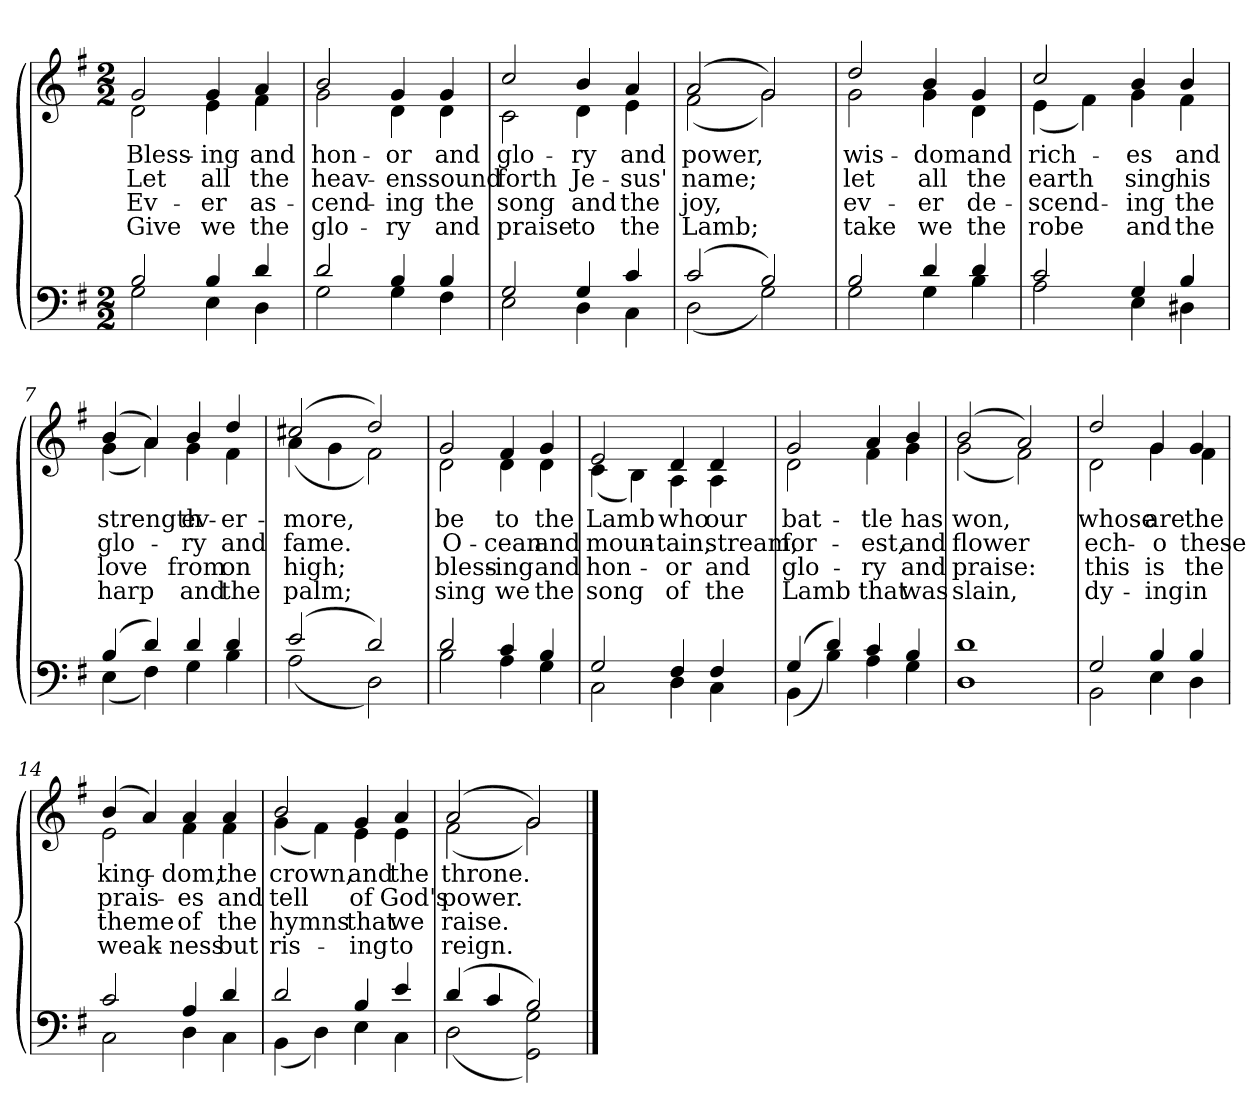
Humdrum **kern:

**kern	**kern	**text	**text	**text	**text
*part2	*part1	*part1	*part1	*part1	*part1
*staff2	*staff1	*staff1	*staff1	*staff1	*staff1
*clefF4	*clefG2	*	*	*	*
*k[f#]	*k[f#]	*	*	*	*
*M2/2	*M2/2	*	*	*	*
=1	=1	=1	=1	=1	=1
*^	*	*	*	*	*
!	!	!LO:TX:b:i:t=Verse	!	!	!	!
!	!	!	!LO:LY:b	!LO:LY:b	!LO:LY:b	!LO:LY:b
*	*	*^	*	*	*	*
2B/	2G\	2g/	2d\	Bless-	Let	Ev-	Give
!	!	!	!	!LO:LY:b	!LO:LY:b	!LO:LY:b	!LO:LY:b
4B/	4E\	4g/	4e\	-ing	all	-er	we
!	!	!	!	!LO:LY:b	!LO:LY:b	!LO:LY:b	!LO:LY:b
4d/	4D\	4a/	4f#\	and	the	as-	the
=2	=2	=2	=2	=2	=2	=2	=2
!	!	!	!	!LO:LY:b	!LO:LY:b	!LO:LY:b	!LO:LY:b
2d/	2G\	2b/	2g\	hon-	heav-	-cend-	glo-
!	!	!	!	!LO:LY:b	!LO:LY:b	!LO:LY:b	!LO:LY:b
4B/	4G\	4g/	4d\	-or	-ens	-ing	-ry
!	!	!	!	!LO:LY:b	!LO:LY:b	!LO:LY:b	!LO:LY:b
4B/	4F#\	4g/	4d\	and	sound	the	and
=3	=3	=3	=3	=3	=3	=3	=3
!	!	!	!	!LO:LY:b	!LO:LY:b	!LO:LY:b	!LO:LY:b
2G/	2E\	2cc/	2c\	glo-	forth	song	praise
!	!	!	!	!LO:LY:b	!LO:LY:b	!LO:LY:b	!LO:LY:b
4G/	4D\	4b/	4d\	-ry	Je-	and	to
!	!	!	!	!LO:LY:b	!LO:LY:b	!LO:LY:b	!LO:LY:b
4c/	4C\	4a/	4e\	and	-sus'	the	the
=4	=4	=4	=4	=4	=4	=4	=4
!	!	!	!	!LO:LY:b	!LO:LY:b	!LO:LY:b	!LO:LY:b
(>2c/	(<2D\	(>2a/	(<2f#\	power,	name;	joy,	Lamb;
2B/)	2G\)	2g/)	2g\)	.	.	.	.
!!LO:LB:g=z	!!
=5	=5	=5	=5	=5	=5	=5	=5
!	!	!	!	!LO:LY:b	!LO:LY:b	!LO:LY:b	!LO:LY:b
2B/	2G\	2dd/	2g\	wis-	let	ev-	take
!	!	!	!	!LO:LY:b	!LO:LY:b	!LO:LY:b	!LO:LY:b
4d/	4G\	4b/	4g\	-dom	all	-er	we
!	!	!	!	!LO:LY:b	!LO:LY:b	!LO:LY:b	!LO:LY:b
4d/	4B\	4g/	4d\	and	the	de-	the
=6	=6	=6	=6	=6	=6	=6	=6
!	!	!	!	!LO:LY:b	!LO:LY:b	!LO:LY:b	!LO:LY:b
2c/	2A\	2cc/	(<4e\	rich-	earth	-scend-	robe
.	.	.	4f#\)	.	.	.	.
!	!	!	!	!LO:LY:b	!LO:LY:b	!LO:LY:b	!LO:LY:b
4G/	4E\	4b/	4g\	-es	sing	-ing	and
!	!	!	!	!LO:LY:b	!LO:LY:b	!LO:LY:b	!LO:LY:b
4B/	4D#X\	4b/	4f#\	and	his	the	the
=7	=7	=7	=7	=7	=7	=7	=7
!	!	!	!	!LO:LY:b	!LO:LY:b	!LO:LY:b	!LO:LY:b
(>4B/	(<4E\	(>4b/	(<4g\	strength	glo-	love	harp
4d/)	4F#\)	4a/)	4a\)	.	.	.	.
!	!	!	!	!LO:LY:b	!LO:LY:b	!LO:LY:b	!LO:LY:b
4d/	4G\	4b/	4g\	ev-	-ry	from	and
!	!	!	!	!LO:LY:b	!LO:LY:b	!LO:LY:b	!LO:LY:b
4d/	4B\	4dd/	4f#\	-er-	and	on	the
=8	=8	=8	=8	=8	=8	=8	=8
!	!	!	!	!LO:LY:b	!LO:LY:b	!LO:LY:b	!LO:LY:b
(>2e/	(<2A\	(>2cc#X/	(<4a\	-more,	fame.	high;	palm;
.	.	.	4g\	.	.	.	.
2d/)	2D\)	2dd/)	2f#\)	.	.	.	.
!!LO:LB:g=z	!!
=9	=9	=9	=9	=9	=9	=9	=9
!	!	!	!	!LO:LY:b	!LO:LY:b	!LO:LY:b	!LO:LY:b
2d/	2B\	2g/	2d\	be	O-	bless-	sing
!	!	!	!	!LO:LY:b	!LO:LY:b	!LO:LY:b	!LO:LY:b
4c/	4A\	4f#/	4d\	to	-cean	-ing	we
!	!	!	!	!LO:LY:b	!LO:LY:b	!LO:LY:b	!LO:LY:b
4B/	4G\	4g/	4d\	the	and	and	the
=10	=10	=10	=10	=10	=10	=10	=10
!	!	!	!	!LO:LY:b	!LO:LY:b	!LO:LY:b	!LO:LY:b
2G/	2C\	2e/	(<4c\	Lamb	moun-	hon-	song
.	.	.	4B\)	.	.	.	.
!	!	!	!	!LO:LY:b	!LO:LY:b	!LO:LY:b	!LO:LY:b
4F#/	4D\	4d/	4A\	who	-tain,	-or	of
!	!	!	!	!LO:LY:b	!LO:LY:b	!LO:LY:b	!LO:LY:b
4F#/	4C\	4d/	4A\	our	stream,	and	the
=11	=11	=11	=11	=11	=11	=11	=11
!	!	!	!	!LO:LY:b	!LO:LY:b	!LO:LY:b	!LO:LY:b
(>4G/	(<4BB\	2g/	2d\	bat-	for-	glo-	Lamb
4d/)	4B\)	.	.	.	.	.	.
!	!	!	!	!LO:LY:b	!LO:LY:b	!LO:LY:b	!LO:LY:b
4c/	4A\	4a/	4f#\	-tle	-est,	-ry	that
!	!	!	!	!LO:LY:b	!LO:LY:b	!LO:LY:b	!LO:LY:b
4B/	4G\	4b/	4g\	has	and	and	was
=12	=12	=12	=12	=12	=12	=12	=12
!	!	!	!	!LO:LY:b	!LO:LY:b	!LO:LY:b	!LO:LY:b
1d	1D	(>2b/	(<2g\	won,	flower	praise:	slain,
.	.	2a/)	2f#\)	.	.	.	.
!!LO:LB:g=z	!!
=13	=13	=13	=13	=13	=13	=13	=13
!	!	!	!	!LO:LY:b	!LO:LY:b	!LO:LY:b	!LO:LY:b
2G/	2BB\	2dd/	2d\	whose	ech-	this	dy-
!	!	!	!	!LO:LY:b	!LO:LY:b	!LO:LY:b	!LO:LY:b
4B/	4E\	4g/	4g\	are	-o	is	-ing
!	!	!	!	!LO:LY:b	!LO:LY:b	!LO:LY:b	!LO:LY:b
4B/	4D\	4g/	4f#\	the	these	the	in
=14	=14	=14	=14	=14	=14	=14	=14
!	!	!	!	!LO:LY:b	!LO:LY:b	!LO:LY:b	!LO:LY:b
2c/	2C\	(>4b/	2e\	king-	prais-	theme	weak-
.	.	4a/)	.	.	.	.	.
!	!	!	!	!LO:LY:b	!LO:LY:b	!LO:LY:b	!LO:LY:b
4A/	4D\	4a/	4f#\	-dom,	-es	of	-ness
!	!	!	!	!LO:LY:b	!LO:LY:b	!LO:LY:b	!LO:LY:b
4d/	4C\	4a/	4f#\	the	and	the	but
=15	=15	=15	=15	=15	=15	=15	=15
!	!	!	!	!LO:LY:b	!LO:LY:b	!LO:LY:b	!LO:LY:b
2d/	(<4BB\	2b/	(<4g\	crown,	tell	hymns	ris-
.	4D\)	.	4f#\)	.	.	.	.
!	!	!	!	!LO:LY:b	!LO:LY:b	!LO:LY:b	!LO:LY:b
4B/	4E\	4g/	4e\	and	of	that	-ing
!	!	!	!	!LO:LY:b	!LO:LY:b	!LO:LY:b	!LO:LY:b
4e/	4C\	4a/	4e\	the	God's	we	to
=16	=16	=16	=16	=16	=16	=16	=16
!	!	!	!	!LO:LY:b	!LO:LY:b	!LO:LY:b	!LO:LY:b
(>4d/	(<2D\	(>2a/	(<2f#\	throne.	power.	raise.	reign.
4c/	.	.	.	.	.	.	.
2B/)	2GG\ 2G\)	2g/)	2g\)	.	.	.	.
*v	*v	*	*	*	*	*	*
*	*v	*v	*	*	*	*
==	==	==	==	==	==
*-	*-	*-	*-	*-	*-
